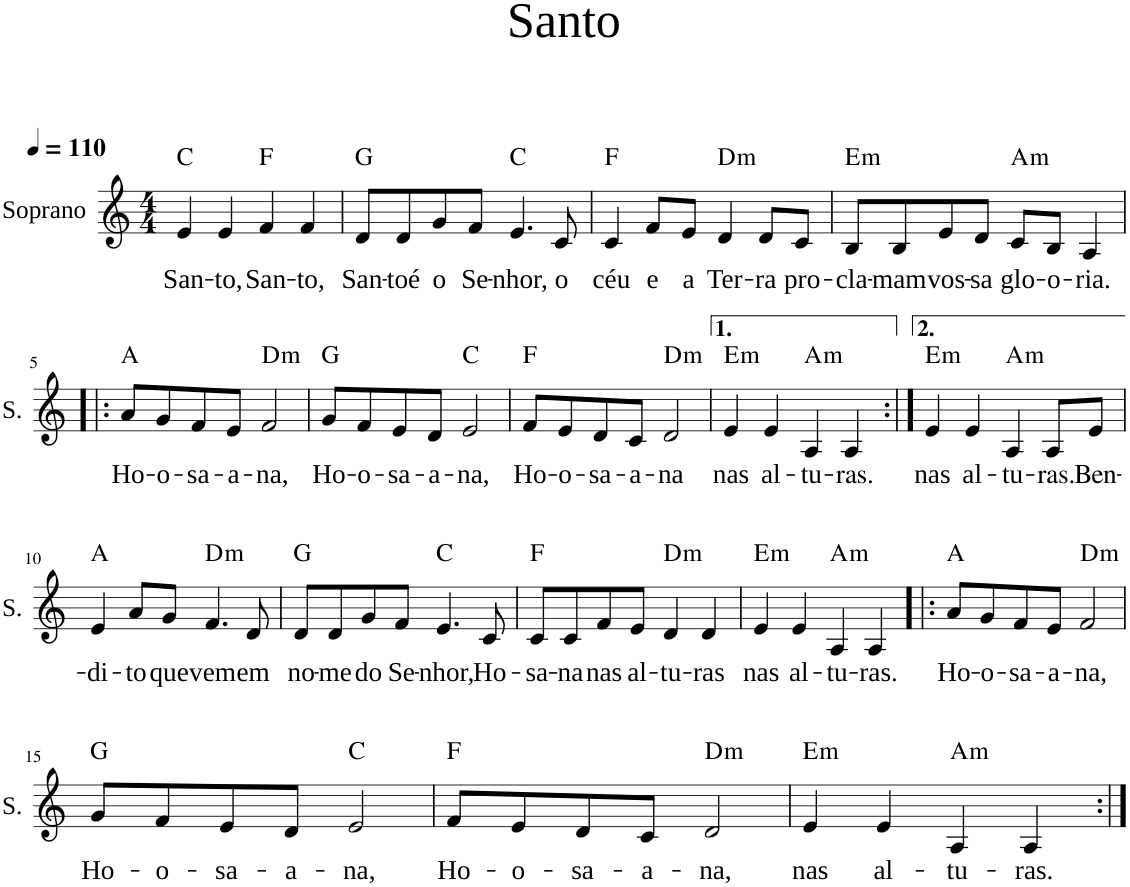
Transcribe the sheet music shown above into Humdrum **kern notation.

**kern	**text	**harte
*part1	*part1	*part1
*staff1	*staff1	*
*I"Soprano	*	*
*I'S.	*	*
*clefG2	*	*
*k[]	*	*
*M4/4	*	*
*MM110	*	*
=1	=1	=1
!	!LO:LY:b	!
4e/	San-	C:maj
!	!LO:LY:b	!
4e/	-to,	.
!	!LO:LY:b	!
4f/	San-	F:maj
!	!LO:LY:b	!
4f/	-to,	.
=2	=2	=2
!	!LO:LY:b	!
8d/L	San-	G:maj
!	!LO:LY:b	!
8d/	-toé	.
!	!LO:LY:b	!
8g/	o	.
!	!LO:LY:b	!
8f/J	Se-	.
!	!LO:LY:b	!
4.e/	-nhor,	C:maj
!	!LO:LY:b	!
8c/	o	.
=3	=3	=3
!	!LO:LY:b	!
4c/	céu	F:maj
!	!LO:LY:b	!
8f/L	e	.
!	!LO:LY:b	!
8e/J	a	.
!	!LO:LY:b	!LO:H:kt=m
4d/	Ter-	D:min
!	!LO:LY:b	!
8d/L	-ra	.
!	!LO:LY:b	!
8c/J	pro-	.
=4	=4	=4
!	!LO:LY:b	!LO:H:kt=m
8B/L	-cla-	E:min
!	!LO:LY:b	!
8B/	-mam	.
!	!LO:LY:b	!
8e/	vos-	.
!	!LO:LY:b	!
8d/J	-sa	.
!	!LO:LY:b	!LO:H:kt=m
8c/L	glo-	A:min
!	!LO:LY:b	!
8B/J	-o-	.
!	!LO:LY:b	!
4A/	-ria.	.
!!LO:LB:g=z
=5!|:	=5!|:	=5!|:
!	!LO:LY:b	!
8a/L	Ho-	A:maj
!	!LO:LY:b	!
8g/	-o-	.
!	!LO:LY:b	!
8f/	-sa-	.
!	!LO:LY:b	!
8e/J	-a-	.
!	!LO:LY:b	!LO:H:kt=m
2f/	-na,	D:min
=6	=6	=6
!	!LO:LY:b	!
8g/L	Ho-	G:maj
!	!LO:LY:b	!
8f/	-o-	.
!	!LO:LY:b	!
8e/	-sa-	.
!	!LO:LY:b	!
8d/J	-a-	.
!	!LO:LY:b	!
2e/	-na,	C:maj
=7	=7	=7
!	!LO:LY:b	!
8f/L	Ho-	F:maj
!	!LO:LY:b	!
8e/	-o-	.
!	!LO:LY:b	!
8d/	-sa-	.
!	!LO:LY:b	!
8c/J	-a-	.
!	!LO:LY:b	!LO:H:kt=m
2d/	-na	D:min
=8	=8	=8
!	!LO:LY:b	!LO:H:kt=m
4e/	nas	E:min
!	!LO:LY:b	!
4e/	al-	.
!	!LO:LY:b	!LO:H:kt=m
4A/	-tu-	A:min
!	!LO:LY:b	!
4A/	-ras.	.
=9:|!	=9:|!	=9:|!
!	!LO:LY:b	!LO:H:kt=m
4e/	nas	E:min
!	!LO:LY:b	!
4e/	al-	.
!	!LO:LY:b	!LO:H:kt=m
4A/	-tu-	A:min
!	!LO:LY:b	!
8A/L	-ras.	.
!	!LO:LY:b	!
8e/J	Ben-	.
!!LO:LB:g=z
=10	=10	=10
!	!LO:LY:b	!
4e/	-di-	A:maj
!	!LO:LY:b	!
8a/L	-to	.
!	!LO:LY:b	!
8g/J	que	.
!	!LO:LY:b	!LO:H:kt=m
4.f/	vem	D:min
!	!LO:LY:b	!
8d/	em	.
=11	=11	=11
!	!LO:LY:b	!
8d/L	no-	G:maj
!	!LO:LY:b	!
8d/	-me	.
!	!LO:LY:b	!
8g/	do	.
!	!LO:LY:b	!
8f/J	Se-	.
!	!LO:LY:b	!
4.e/	-nhor,	C:maj
!	!LO:LY:b	!
8c/	Ho-	.
=12	=12	=12
!	!LO:LY:b	!
8c/L	-sa-	F:maj
!	!LO:LY:b	!
8c/	-na	.
!	!LO:LY:b	!
8f/	nas	.
!	!LO:LY:b	!
8e/J	al-	.
!	!LO:LY:b	!LO:H:kt=m
4d/	-tu-	D:min
!	!LO:LY:b	!
4d/	-ras	.
=13	=13	=13
!	!LO:LY:b	!LO:H:kt=m
4e/	nas	E:min
!	!LO:LY:b	!
4e/	al-	.
!	!LO:LY:b	!LO:H:kt=m
4A/	-tu-	A:min
!	!LO:LY:b	!
4A/	-ras.	.
=14!|:	=14!|:	=14!|:
!	!LO:LY:b	!
8a/L	Ho-	A:maj
!	!LO:LY:b	!
8g/	-o-	.
!	!LO:LY:b	!
8f/	-sa-	.
!	!LO:LY:b	!
8e/J	-a-	.
!	!LO:LY:b	!LO:H:kt=m
2f/	-na,	D:min
!!LO:LB:g=z
=15	=15	=15
!	!LO:LY:b	!
8g/L	Ho-	G:maj
!	!LO:LY:b	!
8f/	-o-	.
!	!LO:LY:b	!
8e/	-sa-	.
!	!LO:LY:b	!
8d/J	-a-	.
!	!LO:LY:b	!
2e/	-na,	C:maj
=16	=16	=16
!	!LO:LY:b	!
8f/L	Ho-	F:maj
!	!LO:LY:b	!
8e/	-o-	.
!	!LO:LY:b	!
8d/	-sa-	.
!	!LO:LY:b	!
8c/J	-a-	.
!	!LO:LY:b	!LO:H:kt=m
2d/	-na,	D:min
=17	=17	=17
!	!LO:LY:b	!LO:H:kt=m
4e/	nas	E:min
!	!LO:LY:b	!
4e/	al-	.
!	!LO:LY:b	!LO:H:kt=m
4A/	-tu-	A:min
!	!LO:LY:b	!
4A/	-ras.	.
=:|!	=:|!	=:|!
*-	*-	*-
